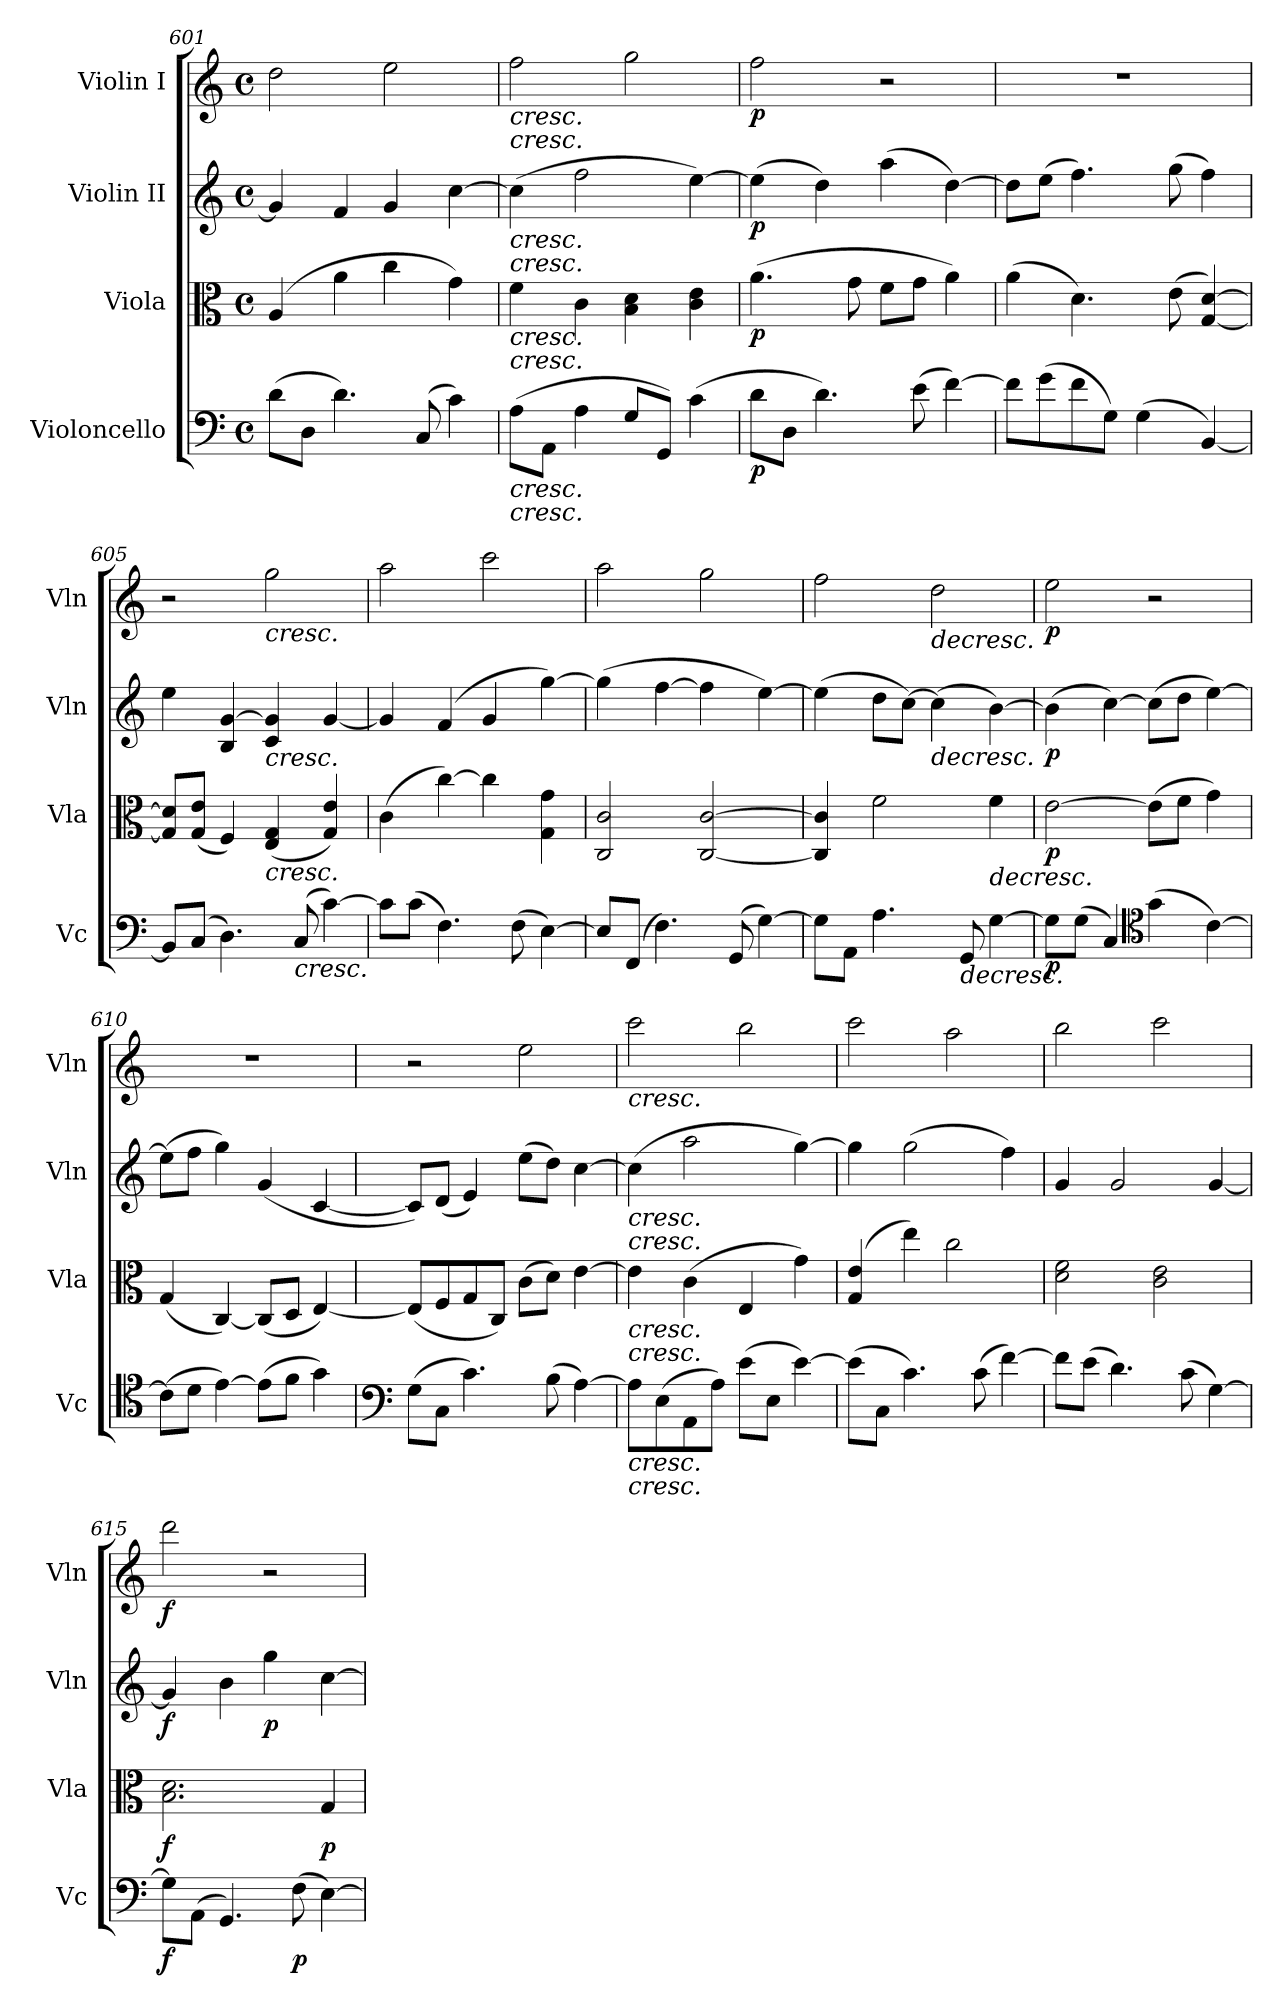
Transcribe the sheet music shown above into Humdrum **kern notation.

**kern	**dynam	**kern	**dynam	**kern	**dynam	**kern	**dynam
*part4	*part4	*part3	*part3	*part2	*part2	*part1	*part1
*staff4	*staff4	*staff3	*staff3	*staff2	*staff2	*staff1	*staff1
*I"Violoncello	*	*I"Viola	*	*I"Violin II	*	*I"Violin I	*
*I'Vc	*	*I'Vla	*	*I'Vln	*	*I'Vln	*
*clefF4	*	*clefC3	*	*clefG2	*	*clefG2	*
*k[]	*	*k[]	*	*k[]	*	*k[]	*
*M4/4	*	*M4/4	*	*M4/4	*	*M4/4	*
*met(c)	*	*met(c)	*	*met(c)	*	*met(c)	*
=601	=601	=601	=601	=601	=601	=601	=601
(>8d\L	.	(>4A/	.	4g/]	.	2dd\	.
8D\J	.	.	.	.	.	.	.
4.d\)	.	4a\	.	4f/	.	.	.
.	.	4cc\	.	4g/	.	2ee\	.
(>8C/	.	.	.	.	.	.	.
4c\)	.	4g\)	.	[4cc\	.	.	.
=602	=602	=602	=602	=602	=602	=602	=602
!	!	!	!	!	!	!LO:TX:b:i:t=cresc.	!
!	!	!	!	!LO:TX:b:i:t=cresc.	!	!	!
!	!	!LO:TX:b:i:t=cresc.	!	!	!	!	!
!LO:TX:b:i:t=cresc.	!	!	!	!	!	!	!
!	!LO:HP:b	!	!LO:HP:b	!	!LO:HP:b	!	!LO:HP:b
(>8A\L	<	4f\	<	(>4cc\]	<	2ff\	<
8AA\J	.	.	.	.	.	.	.
4A\	.	4c\	.	2ff\	.	.	.
8G/L	.	4B\ 4d\	.	.	.	2gg\	.
8GG/J)	.	.	.	.	.	.	.
(>4c\	.	4c\ 4e\	.	[4ee\)	.	.	.
=603	=603	=603	=603	=603	=603	=603	=603
!	!LO:DY:b	!	!LO:DY:b	!	!LO:DY:b	!	!LO:DY:b
8d\L	p	(>4.a\	p	(>4ee\]	p	2ff\	p
8D\J	.	.	.	.	.	.	.
4.d\)	.	.	.	4dd\)	.	.	.
.	.	8g\	.	.	.	.	.
.	.	8f\L	.	(>4aa\	.	2r	.
(>8e\	.	8g\J	.	.	.	.	.
[4f\)	.	4a\)	.	[4dd\)	.	.	.
=604	=604	=604	=604	=604	=604	=604	=604
8f\L]	.	(>4a\	.	8dd\L]	.	1r	.
(>8g\	.	.	.	(>8ee\J	.	.	.
8f\	.	4.d\)	.	4.ff\)	.	.	.
8G\J)	.	.	.	.	.	.	.
(>4G\	.	.	.	.	.	.	.
.	.	(>8e\	.	(>8gg\	.	.	.
[4BB/)	.	[4G/ [4d/)	.	4ff\)	.	.	.
=605	=605	=605	=605	=605	=605	=605	=605
8BB/L]	.	8G/] 8d/]L	.	4ee\	.	2r	.
(>8C/J	.	(<8G/ 8e/J	.	.	.	.	.
4.D\)	.	4F/)	.	4B/ [4g/	.	.	.
!	!	!	!	!	!	!LO:TX:b:i:t=cresc.	!
!	!	!	!	!LO:TX:b:i:t=cresc.	!	!	!
!	!	!LO:TX:b:i:t=cresc.	!	!	!	!	!
.	.	(<4E/ 4G/	.	4c/ 4g/]	.	2gg\	.
!LO:TX:b:i:t=cresc.	!	!	!	!	!	!	!
(>8C/	.	.	.	.	.	.	.
[4c\)	.	4G/ 4e/)	.	[4g/	.	.	.
=606	=606	=606	=606	=606	=606	=606	=606
8c\L]	.	(>4c\	.	4g/]	.	2aa\	.
(>8c\J	.	.	.	.	.	.	.
4.F\)	.	[4cc\)	.	(>4f/	.	.	.
.	.	4cc\]	.	4g/	.	2ccc\	.
(>8F\	.	.	.	.	.	.	.
[4E\)	.	4G\ 4g\	.	[4gg\)	.	.	.
=607	=607	=607	=607	=607	=607	=607	=607
8E/L]	.	2C/ 2c/	.	(>4gg\]	.	2aa\	.
(>8FF/J	.	.	.	.	.	.	.
4.F\)	.	.	.	[4ff\	.	.	.
.	.	[2C/ [2c/	.	4ff\]	.	2gg\	.
(>8GG/	.	.	.	.	.	.	.
[4G\)	.	.	.	[4ee\)	.	.	.
=608	=608	=608	=608	=608	=608	=608	=608
8G\L]	.	4C/] 4c/]	.	(>4ee\]	.	2ff\	.
8AA\J	.	.	.	.	.	.	.
4.A\	.	2f\	.	8dd\L	.	.	.
.	.	.	.	[8cc\J)	.	.	.
!	!	!	!	!	!LO:HP:b	!	!LO:HP:b
.	.	.	.	(>4cc\]	>	2dd\	>
!	!LO:HP:b	!	!	!	!	!	!
8GG/	>	.	.	.	.	.	.
!	!	!	!LO:HP:b	!	!	!	!
[4G\	.	4f\	>	[4b\)	.	.	.
.	[	.	[	.	[	.	[
=609	=609	=609	=609	=609	=609	=609	=609
!	!LO:DY:b	!	!LO:DY:b	!	!LO:DY:b	!	!LO:DY:b
8G\L]	p	[2e\	p	(>4b\]	p	2ee\	p
(>8G\J	.	.	.	.	.	.	.
4C/)	.	.	.	[4cc\)	.	.	.
*clefC4	*	*	*	*	*	*	*
(>4g\	.	(>8e\L]	.	(>8cc\L]	.	2r	.
.	.	8f\J	.	8dd\J	.	.	.
[4c\)	.	4g\)	.	[4ee\)	.	.	.
=610	=610	=610	=610	=610	=610	=610	=610
(>8c\L]	.	(<4G/	.	(>8ee\L]	.	1r	.
8d\J	.	.	.	8ff\J	.	.	.
[4e\)	.	[4C/)	.	4gg\)	.	.	.
(>8e\L]	.	(<8C/L]	.	(<4g/	.	.	.
8f\J	.	8D/J	.	.	.	.	.
4g\)	.	[4E/)	.	[4c/	.	.	.
=611	=611	=611	=611	=611	=611	=611	=611
*clefF4	*	*	*	*	*	*	*
(>8G\L	.	(<8E/L]	.	8c/L])	.	2r	.
8C\J	.	8F/	.	(<8d/J	.	.	.
4.c\)	.	8G/	.	4e/)	.	.	.
.	.	8C/J)	.	.	.	.	.
.	.	(>8c\L	.	(>8ee\L	.	2ee\	.
(>8B\	.	8d\J)	.	8dd\J)	.	.	.
[4A\)	.	[4e\	.	[4cc\	.	.	.
=612	=612	=612	=612	=612	=612	=612	=612
!	!	!	!	!	!	!LO:TX:b:i:t=cresc.	!
!	!	!	!	!LO:TX:b:i:t=cresc.	!	!	!
!	!	!LO:TX:b:i:t=cresc.	!	!	!	!	!
!LO:TX:b:i:t=cresc.	!	!	!	!	!	!	!
!	!LO:HP:b	!	!LO:HP:b	!	!LO:HP:b	!	!
8A\L]	<	4e\]	<	(>4cc\]	<	2ccc\	.
(>8E\	.	.	.	.	.	.	.
8AA\	.	(>4c\	.	2aa\	.	.	.
8A\J)	.	.	.	.	.	.	.
(>8e\L	.	4E/	.	.	.	2bb\	.
8E\J	.	.	.	.	.	.	.
[4e\)	.	4g\)	.	[4gg\)	.	.	.
=613	=613	=613	=613	=613	=613	=613	=613
(>8e\L]	.	(>4G/ 4e/	.	4gg\]	.	2ccc\	.
8C\J	.	.	.	.	.	.	.
4.c\)	.	4ee\)	.	(>2gg\	.	.	.
.	.	2cc\	.	.	.	2aa\	.
(>8c\	.	.	.	.	.	.	.
[4f\)	.	.	.	4ff\)	.	.	.
=614	=614	=614	=614	=614	=614	=614	=614
8f\L]	.	2d\ 2f\	.	4g/	.	2bb\	.
(>8e\J	.	.	.	.	.	.	.
4.d\)	.	.	.	2g/	.	.	.
.	.	2c\ 2e\	.	.	.	2ccc\	.
(>8c\	.	.	.	.	.	.	.
[4G\)	.	.	.	[4g/	.	.	.
.	]	.	]	.	]	.	]
=615	=615	=615	=615	=615	=615	=615	=615
!	!LO:DY:b	!	!LO:DY:b	!	!LO:DY:b	!	!LO:DY:b
8G\L]	f	2.B\ 2.d\	f	4g/]	f	2ddd\	f
(>8AA\J	.	.	.	.	.	.	.
4.GG/)	.	.	.	4b\	.	.	.
!	!	!	!	!	!LO:DY:n=1:b	!	!
.	.	.	.	4gg\	[ p	2r	.
!	!LO:DY:n=1:b	!	!	!	!	!	!
(>8F\	[ p	.	.	.	.	.	.
!	!	!	!LO:DY:n=1:b	!	!	!	!
[4E\)	.	4G/	[ p	[4cc\	.	.	.
=	=	=	=	=	=	=	=
*-	*-	*-	*-	*-	*-	*-	*-
